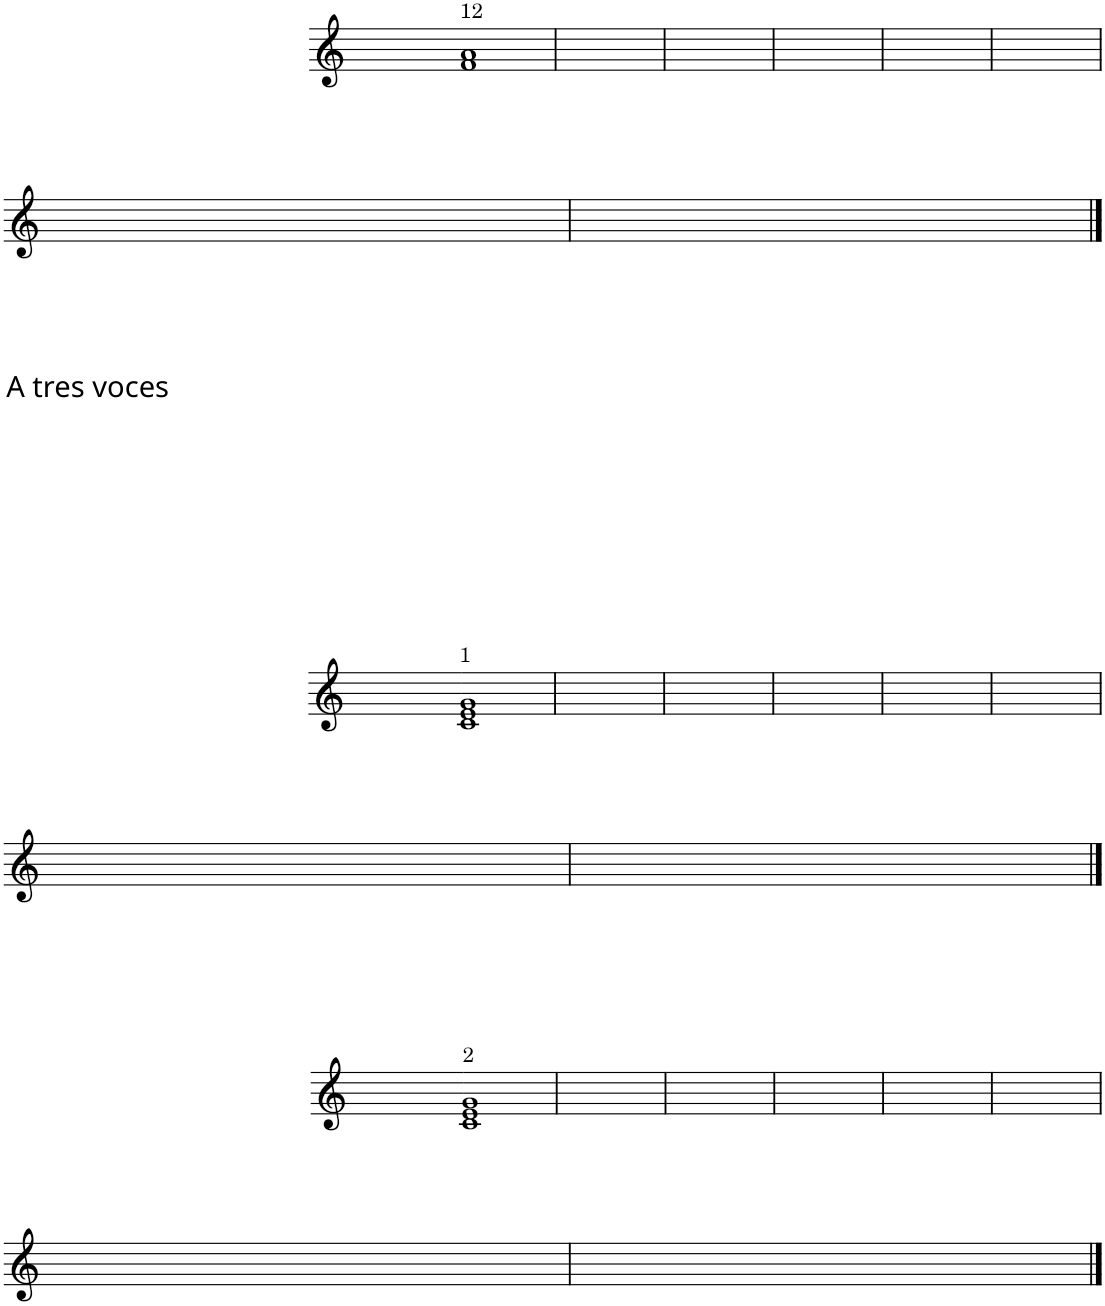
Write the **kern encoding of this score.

**kern
*part1
*staff1
*I"Violines (sección)
!!LO:PB:g=z
*clefG2
*k[]
*M4/4
=100
1ryy
=101-
!LO:TX:a:t=12
1f 1a
=102
1e-X 1a
=103
1d 1b-X
=104
1c#X 1g
=105
1d 1f
=106
1B-X 1dd
!!LO:LB:g=z
=107
1e 1cc#X
=108
1d 1dd
!!LO:LB:g=z
==109
1ryy
=110-
!LO:TX:a:t=1
1c 1e 1g
=111
1c 1e 1a
=112
1c 1f 1a
=113
1d 1f 1a
=114
1d 1f 1b
=115
1d 1g 1b
!!LO:LB:g=z
=116
1f 1a 1cc
=117
1e 1g 1cc
!!LO:LB:g=z
==118
1ryy
=119-
!LO:TX:a:t=2
1c 1e 1g
=120
1B 1e 1g
=121
1A 1e 1a
=122
1d 1f 1a
=123
1c 1f#X 1a
=124
1B 1f 1g
!!LO:LB:g=z
=125
1c 1e 1g
=126
1c 1g 1cc
==
*-
